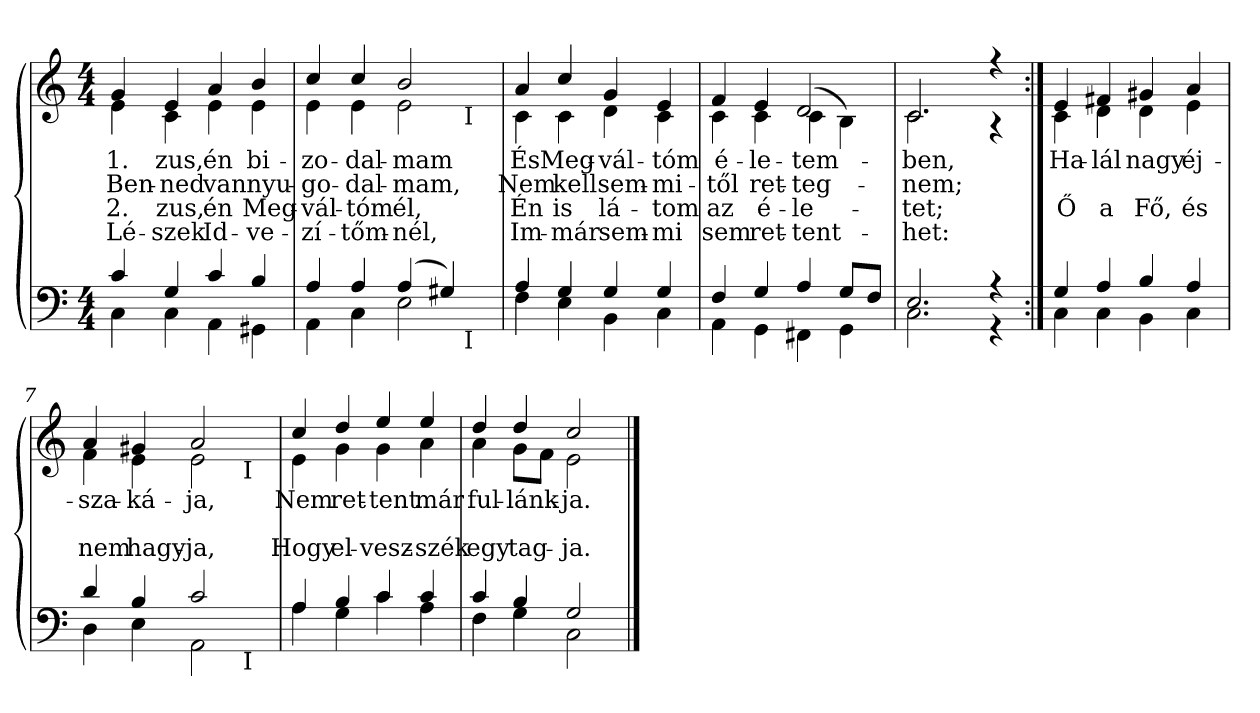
**kern	**kern	**text	**text	**text	**text
*part2	*part1	*part1	*part1	*part1	*part1
*staff2	*staff1	*staff1	*staff1	*staff1	*staff1
*clefF4	*clefG2	*	*	*	*
*k[]	*k[]	*	*	*	*
*C:	*C:	*	*	*	*
*M4/4	*M4/4	*	*	*	*
=1	=1	=1	=1	=1	=1
*^	*	*	*	*	*
!	!	!LO:TX:a:B:t=Maestoso	!	!	!	!
!	!	!	!LO:LY:b	!LO:LY:b	!LO:LY:b	!LO:LY:b
*	*	*^	*	*	*	*
4c/	4C\	4g/	4e\	1.	Ben-	2.	Lé-
!	!	!	!	!LO:LY:b	!LO:LY:b	!LO:LY:b	!LO:LY:b
4G/	4C\	4e/	4c\	-zus,	-ned	-zus,	-szek
!	!	!	!	!LO:LY:b	!LO:LY:b	!LO:LY:b	!LO:LY:b
4c/	4AA\	4a/	4e\	én	van	én	Id-
!	!	!	!	!LO:LY:b	!LO:LY:b	!LO:LY:b	!LO:LY:b
4B/	4GG#X\	4b/	4e\	bi-	nyu-	Meg-	-ve-
*	*	*v	*v	*	*	*	*
=2	=2	=2	=2	=2	=2	=2
*	*	*^	*	*	*	*
!	!	!	!	!LO:LY:b	!LO:LY:b	!LO:LY:b	!LO:LY:b
*	*^	*	*^	*	*	*	*
4A/	4AA\	2ryy	4cc/	4e\	2ryy	-zo-	-go-	-vál-	-zí-
!	!	!	!	!	!	!LO:LY:b	!LO:LY:b	!LO:LY:b	!LO:LY:b
4A/	4C\	.	4cc/	4e\	.	-dal-	-dal-	-tóm	-tőm-
!	!	!	!	!	!	!LO:LY:b	!LO:LY:b	!LO:LY:b	!LO:LY:b
(>4A/	2E\	4ryy	2b/	2e\	4ryy	-mam	-mam,	él,	-nél,
4G#X/)	.	16.ryy	.	.	16.ryy	.	.	.	.
!	!	!	!	!	!LO:TX:b:t=I	!	!	!	!
!	!	!LO:TX:b:t=I	!	!	!	!	!	!	!
.	.	8ryy	.	.	8ryy	.	.	.	.
.	.	32ryy	.	.	32ryy	.	.	.	.
*	*v	*v	*	*	*	*	*	*	*
*	*	*v	*v	*v	*	*	*	*
=3	=3	=3	=3	=3	=3	=3
*	*^	*^	*	*	*	*
*	*	*	*	*^	*	*	*	*
!	!	!	!	!	!	!LO:LY:b	!LO:LY:b	!LO:LY:b	!LO:LY:b
*	*v	*v	*	*	*	*	*	*	*
*	*	*	*v	*v	*	*	*	*
4A/	4F\	4a/	4c\	És	Nem	Én	Im-
!	!	!	!	!LO:LY:b	!LO:LY:b	!LO:LY:b	!LO:LY:b
4G/	4E\	4cc/	4c\	Meg-	kell	is	-már
!	!	!	!	!LO:LY:b	!LO:LY:b	!LO:LY:b	!LO:LY:b
4G/	4BB\	4g/	4d\	-vál-	sem-	lá-	sem-
!	!	!	!	!LO:LY:b	!LO:LY:b	!LO:LY:b	!LO:LY:b
4G/	4C\	4e/	4c\	-tóm	-mi-	-tom	-mi
=4	=4	=4	=4	=4	=4	=4	=4
!	!	!	!	!LO:LY:b	!LO:LY:b	!LO:LY:b	!LO:LY:b
4F/	4AA\	4f/	4c\	é-	-től	az	sem
!	!	!	!	!LO:LY:b	!LO:LY:b	!LO:LY:b	!LO:LY:b
4G/	4GG\	4e/	4c\	-le-	ret-	é-	ret-
!	!	!	!	!LO:LY:b	!LO:LY:b	!LO:LY:b	!LO:LY:b
4A/	4FF#X\	(<2d/	4c\	-tem-	-teg-	-le-	-tent-
8G/L	4GG\	.	4B\)	.	.	.	.
8F/J	.	.	.	.	.	.	.
=5	=5	=5	=5	=5	=5	=5	=5
!	!	!	!	!LO:LY:b	!LO:LY:b	!LO:LY:b	!LO:LY:b
2.E/	2.C\	2.c/	2.c\	-ben,	-nem;	-tet;	-het:
4r	4r	4r	4r	.	.	.	.
!!LO:LB:g=z	!!
=6:|!	=6:|!	=6:|!	=6:|!	=6:|!	=6:|!	=6:|!	=6:|!
!	!	!	!	!LO:LY:b	!	!LO:LY:b	!
4G/	4C\	4e/	4c\	Ha-	.	Ő	.
!	!	!	!	!LO:LY:b	!	!LO:LY:b	!
4A/	4C\	4f#X/	4d\	-lál	.	a	.
!	!	!	!	!LO:LY:b	!	!LO:LY:b	!
4B/	4BB\	4g#X/	4d\	nagy	.	Fő,	.
!	!	!	!	!LO:LY:b	!	!LO:LY:b	!
4A/	4C\	4a/	4e\	éj-	.	és	.
*	*	*v	*v	*	*	*	*
=7	=7	=7	=7	=7	=7	=7
*	*	*^	*	*	*	*
!	!	!	!	!LO:LY:b	!	!LO:LY:b	!
*	*^	*	*^	*	*	*	*
4d/	4D\	2ryy	4a/	4f\	2ryy	-sza-	.	nem	.
!	!	!	!	!	!	!LO:LY:b	!	!LO:LY:b	!
4B/	4E\	.	4g#X/	4e\	.	-ká-	.	hagy-	.
!	!	!	!	!	!	!LO:LY:b	!	!LO:LY:b	!
2c/	2AA\	4ryy	2a/	2e\	4ryy	-ja,	.	-ja,	.
.	.	32ryy	.	.	32ryy	.	.	.	.
!	!	!	!	!	!LO:TX:b:t=I	!	!	!	!
!	!	!LO:TX:b:t=I	!	!	!	!	!	!	!
.	.	8..ryy	.	.	8..ryy	.	.	.	.
*	*v	*v	*	*	*	*	*	*	*
*	*	*v	*v	*v	*	*	*	*
=8	=8	=8	=8	=8	=8	=8
*	*^	*^	*	*	*	*
*	*	*	*	*^	*	*	*	*
!	!	!	!	!	!	!LO:LY:b	!	!LO:LY:b	!
*	*v	*v	*	*	*	*	*	*	*
*	*	*	*v	*v	*	*	*	*
4A/	4A\	4cc/	4e\	Nem	.	Hogy	.
!	!	!	!	!LO:LY:b	!	!LO:LY:b	!
4B/	4G\	4dd/	4g\	ret-	.	el-	.
!	!	!	!	!LO:LY:b	!	!LO:LY:b	!
4c/	4c\	4ee/	4g\	-tent	.	-vesz-	.
!	!	!	!	!LO:LY:b	!	!LO:LY:b	!
4c/	4A\	4ee/	4a\	már	.	-szék	.
=9	=9	=9	=9	=9	=9	=9	=9
!	!	!	!	!LO:LY:b	!	!LO:LY:b	!
4c/	4F\	4dd/	4a\	ful-	.	egy	.
!	!	!	!	!LO:LY:b	!	!LO:LY:b	!
4B/	4G\	4dd/	8g\L	-lánk-	.	tag-	.
.	.	.	8f\J	.	.	.	.
!	!	!	!	!LO:LY:b	!	!LO:LY:b	!
2G/	2C\	2cc/	2e\	-ja.	.	-ja.	.
*v	*v	*	*	*	*	*	*
*	*v	*v	*	*	*	*
==	==	==	==	==	==
*-	*-	*-	*-	*-	*-
